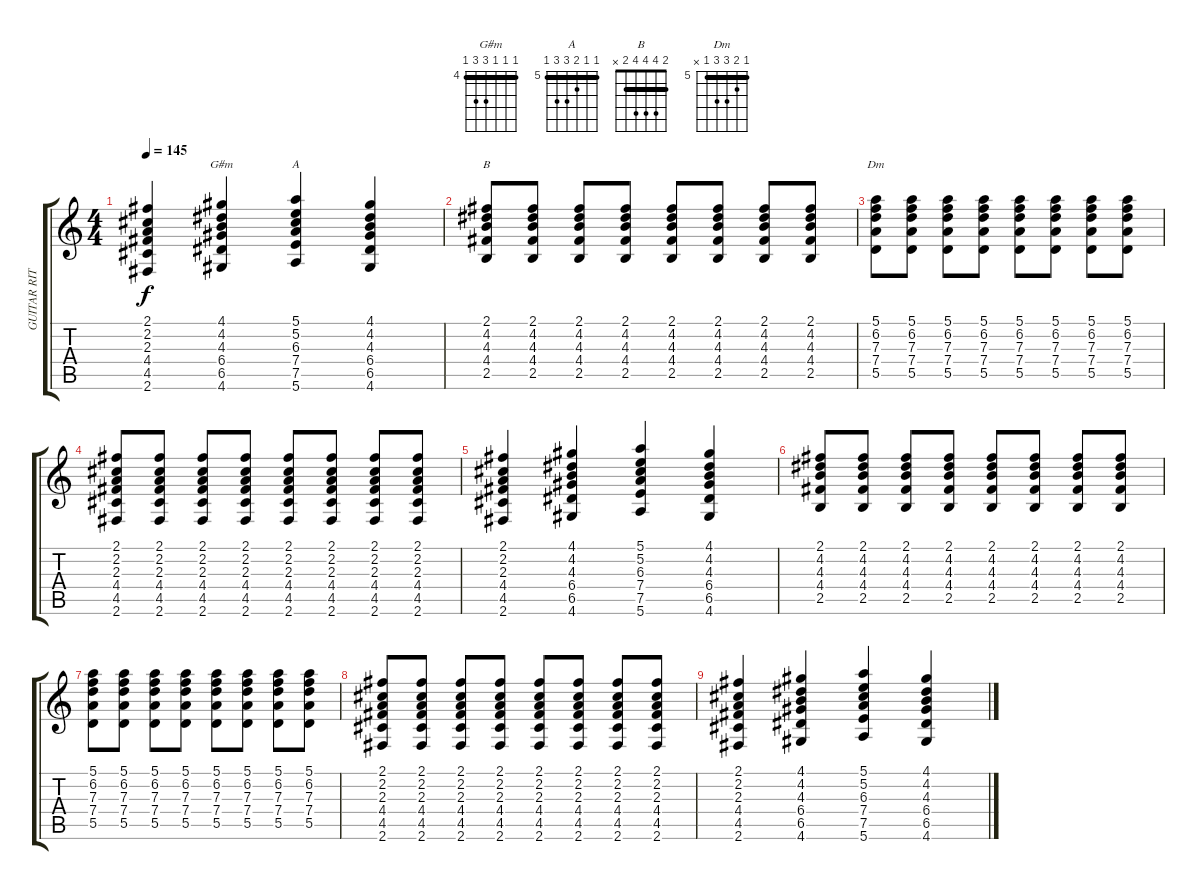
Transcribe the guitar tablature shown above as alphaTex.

\track ("GUITAR RITMICA" "GUITAR RIT") {instrument acousticguitarsteel}
\staff {score tabs}
\tuning (E4 B3 G3 D3 A2 E2) {hide}
\chord ("G#m" 4 4 4 6 6 4) {firstfret 4 barre 4}
\chord ("A" 5 5 6 7 7 5) {firstfret 5 barre 5}
\chord ("B" 2 4 4 4 2 x) {barre 2}
\chord ("Dm" 5 6 7 7 5 x) {firstfret 5 barre 5}
\ts (4 4)
\tempo 145
\clef g2
\ks c
(2.1 2.2 2.3 4.4 4.5 2.6).4{dy f} (4.1 4.2 4.3 6.4 6.5 4.6).4{ch "G#m"} (5.1 5.2 6.3 7.4 7.5 5.6).4{ch "A"} (4.1 4.2 4.3 6.4 6.5 4.6).4 |
(2.1 4.2 4.3 4.4 2.5).8{ch "B"} (2.1 4.2 4.3 4.4 2.5).8 (2.1 4.2 4.3 4.4 2.5).8 (2.1 4.2 4.3 4.4 2.5).8 (2.1 4.2 4.3 4.4 2.5).8 (2.1 4.2 4.3 4.4 2.5).8 (2.1 4.2 4.3 4.4 2.5).8 (2.1 4.2 4.3 4.4 2.5).8 |
(5.1 6.2 7.3 7.4 5.5).8{ch "Dm"} (5.1 6.2 7.3 7.4 5.5).8 (5.1 6.2 7.3 7.4 5.5).8 (5.1 6.2 7.3 7.4 5.5).8 (5.1 6.2 7.3 7.4 5.5).8 (5.1 6.2 7.3 7.4 5.5).8 (5.1 6.2 7.3 7.4 5.5).8 (5.1 6.2 7.3 7.4 5.5).8 |
(2.1 2.2 2.3 4.4 4.5 2.6).8 (2.1 2.2 2.3 4.4 4.5 2.6).8 (2.1 2.2 2.3 4.4 4.5 2.6).8 (2.1 2.2 2.3 4.4 4.5 2.6).8 (2.1 2.2 2.3 4.4 4.5 2.6).8 (2.1 2.2 2.3 4.4 4.5 2.6).8 (2.1 2.2 2.3 4.4 4.5 2.6).8 (2.1 2.2 2.3 4.4 4.5 2.6).8 |
(2.1 2.2 2.3 4.4 4.5 2.6).4 (4.1 4.2 4.3 6.4 6.5 4.6).4 (5.1 5.2 6.3 7.4 7.5 5.6).4 (4.1 4.2 4.3 6.4 6.5 4.6).4 |
(2.1 4.2 4.3 4.4 2.5).8 (2.1 4.2 4.3 4.4 2.5).8 (2.1 4.2 4.3 4.4 2.5).8 (2.1 4.2 4.3 4.4 2.5).8 (2.1 4.2 4.3 4.4 2.5).8 (2.1 4.2 4.3 4.4 2.5).8 (2.1 4.2 4.3 4.4 2.5).8 (2.1 4.2 4.3 4.4 2.5).8 |
(5.1 6.2 7.3 7.4 5.5).8 (5.1 6.2 7.3 7.4 5.5).8 (5.1 6.2 7.3 7.4 5.5).8 (5.1 6.2 7.3 7.4 5.5).8 (5.1 6.2 7.3 7.4 5.5).8 (5.1 6.2 7.3 7.4 5.5).8 (5.1 6.2 7.3 7.4 5.5).8 (5.1 6.2 7.3 7.4 5.5).8 |
(2.1 2.2 2.3 4.4 4.5 2.6).8 (2.1 2.2 2.3 4.4 4.5 2.6).8 (2.1 2.2 2.3 4.4 4.5 2.6).8 (2.1 2.2 2.3 4.4 4.5 2.6).8 (2.1 2.2 2.3 4.4 4.5 2.6).8 (2.1 2.2 2.3 4.4 4.5 2.6).8 (2.1 2.2 2.3 4.4 4.5 2.6).8 (2.1 2.2 2.3 4.4 4.5 2.6).8 |
(2.1 2.2 2.3 4.4 4.5 2.6).4 (4.1 4.2 4.3 6.4 6.5 4.6).4 (5.1 5.2 6.3 7.4 7.5 5.6).4 (4.1 4.2 4.3 6.4 6.5 4.6).4
